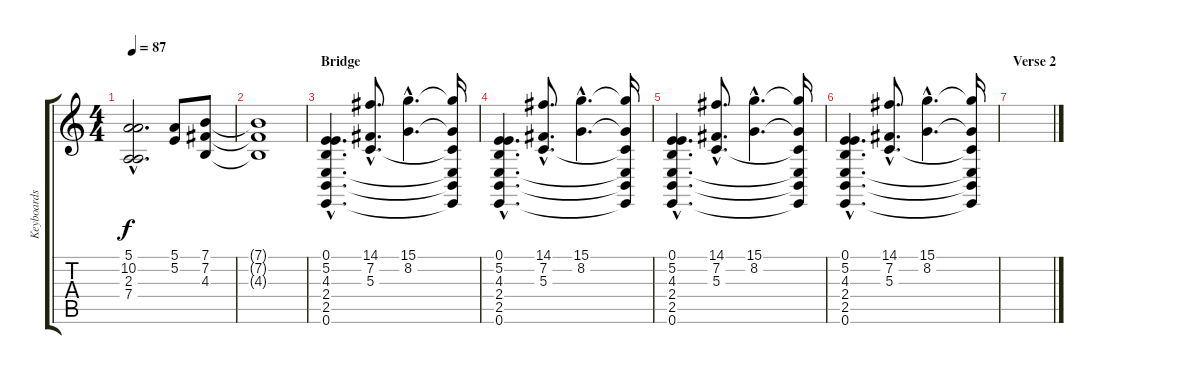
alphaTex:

\track ("Keyboards" "Keyboards") {instrument stringensemble1}
\staff {score tabs}
\tuning (E4 B3 G3 D3 A2 E2) {hide}
\ts (4 4)
\tempo 87
\clef g2
\ks c
(5.1{hac} 10.2{hac} 2.3{hac} 7.4{hac}).2{d dy f} (5.1 5.2).8 (7.1 7.2 4.3).8 |
(7.1{t} 7.2{t} 4.3{t}).1 |
\section ("" "Bridge")
(0.1{hac} 5.2{hac} 4.3{hac} 2.4{hac} 2.5{hac} 0.6{hac}).4{d} (14.1{hac} 7.2{hac} 5.3{hac}).8{d} (15.1{hac} 8.2{hac}).4{d} (15.1{t} 8.2{t} 5.3{t} 2.4{t} 2.5{t} 0.6{t}).16 |
(0.1{hac} 5.2{hac} 4.3{hac} 2.4{hac} 2.5{hac} 0.6{hac}).4{d} (14.1{hac} 7.2{hac} 5.3{hac}).8{d} (15.1{hac} 8.2{hac}).4{d} (15.1{t} 8.2{t} 5.3{t} 2.4{t} 2.5{t} 0.6{t}).16 |
(0.1{hac} 5.2{hac} 4.3{hac} 2.4{hac} 2.5{hac} 0.6{hac}).4{d} (14.1{hac} 7.2{hac} 5.3{hac}).8{d} (15.1{hac} 8.2{hac}).4{d} (15.1{t} 8.2{t} 5.3{t} 2.4{t} 2.5{t} 0.6{t}).16 |
(0.1{hac} 5.2{hac} 4.3{hac} 2.4{hac} 2.5{hac} 0.6{hac}).4{d} (14.1{hac} 7.2{hac} 5.3{hac}).8{d} (15.1{hac} 8.2{hac}).4{d} (15.1{t} 8.2{t} 5.3{t} 2.4{t} 2.5{t} 0.6{t}).16 |
\section ("" "Verse 2")
